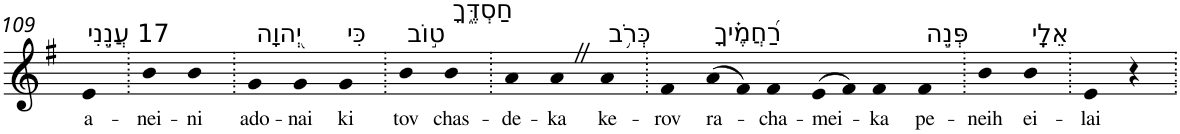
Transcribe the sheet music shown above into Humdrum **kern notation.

**kern	**text
*part1	*part1
*staff1	*staff1
*I"Piano	*
*I'Pno	*
!!LO:PB:g=z
*clefG2	*
*k[f#]	*
*G:	*
=109	=109
!LO:TX:a:t=17 עֲנֵ֣נִי	!
!	!LO:LY:b
4e	a-
=110.	=110.
!	!LO:LY:b
4b	-nei-
!	!LO:LY:b
4b	-ni
=111.	=111.
!LO:TX:a:t=יְ֭הוָה	!
!	!LO:LY:b
4g	ado-
!	!LO:LY:b
4g	-nai
!LO:TX:a:t=כִּי	!
!	!LO:LY:b
4g	ki
=112.	=112.
!LO:TX:a:t=ט֣וֹב	!
!	!LO:LY:b
4b	tov
!LO:TX:a:t=חַסְדֶּ֑ךָ	!
!	!LO:LY:b
4b	chas-
=113.	=113.
!	!LO:LY:b
4a	-de-
!	!LO:LY:b
4aZ	-ka
!LO:TX:a:t=כְּרֹ֥ב	!
!	!LO:LY:b
4a	ke-
=114.	=114.
!	!LO:LY:b
4f#	-rov
!LO:TX:a:t=רַ֝חֲמֶ֗יךָ	!
!	!LO:LY:b
(>8a	ra-
8f#)	.
!	!LO:LY:b
4f#	-cha-
!	!LO:LY:b
(>8e	-mei-
8f#)	.
!	!LO:LY:b
4f#	-ka
!LO:TX:a:t=פְּנֵ֣ה	!
!	!LO:LY:b
4f#	pe-
=115.	=115.
!	!LO:LY:b
4b	-neih
!LO:TX:a:t=אֵלָֽי	!
!	!LO:LY:b
4b	ei-
=116.	=116.
!	!LO:LY:b
4e	-lai
4r	.
=.	=.
*-	*-
